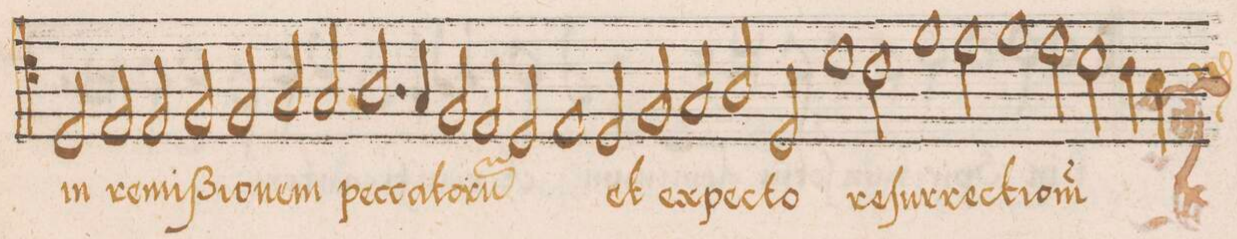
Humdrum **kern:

**kern	**text
*I"ALTVS	*
*clefC4	*
*k[]	*
*met(C|)	*
*M2/1	*
2D/	in
2E/	re-
2E/	-miſ-
2F/	-si-
=162-	=162-
2F/	-o-
2G/	-nem
2G/	pec-
2.A/	-ca-
=163-	=163-
4G/	.
2F/	-to-
2E/	-ru(m)
2D/	.
=164-	=164-
1E	.
2D/	et
2F/	.
=165-	=165-
2G/	ex-
2A/	-pec-
2D/	-to
1d\	re-
=166-	=166-
2c\	-ſur-
1f	-rec-
=167-	=167-
2e\	-ti-
1f	-o-
2e\	-(ne)m
=168-	=168-
2d\	.
4c\	.
4B\	.
*-	*-
